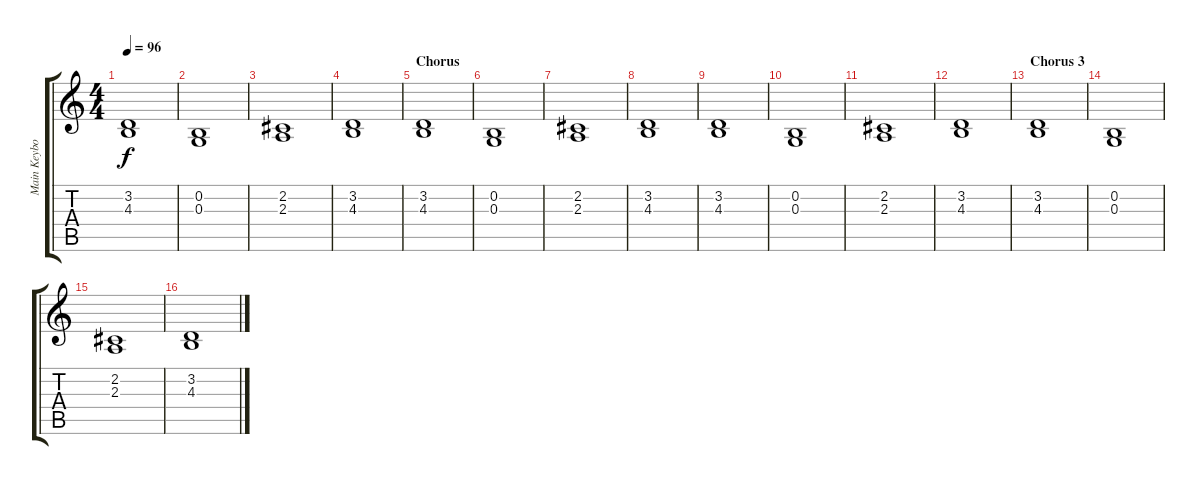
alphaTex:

\track ("Main Keyboards" "Main Keybo") {instrument synthstrings1}
\staff {score tabs}
\tuning (E4 B3 G3 D3 A2 E2) {hide}
\ts (4 4)
\tempo 96
\clef g2
\ks c
(3.2 4.3).1{dy f} |
(0.2 0.3).1 |
(2.2 2.3).1 |
(3.2 4.3).1 |
\section ("" "Chorus")
(3.2 4.3).1 |
(0.2 0.3).1 |
(2.2 2.3).1 |
(3.2 4.3).1 |
(3.2 4.3).1 |
(0.2 0.3).1 |
(2.2 2.3).1 |
(3.2 4.3).1 |
\section ("" "Chorus 3")
(3.2 4.3).1 |
(0.2 0.3).1 |
(2.2 2.3).1 |
(3.2 4.3).1
